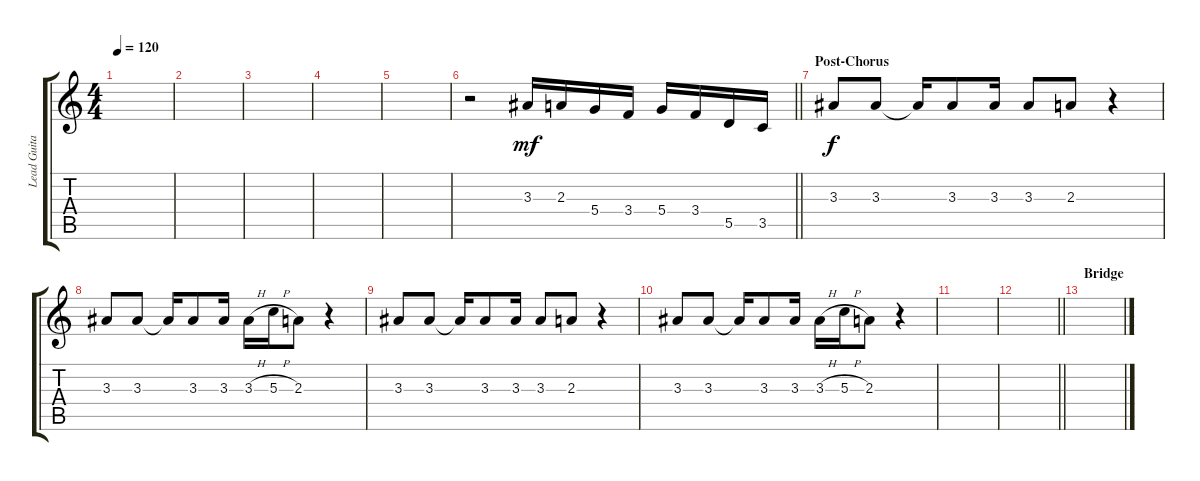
\track ("Lead Guitar I" "Lead Guita") {instrument distortionguitar}
\staff {score tabs}
\tuning (E4 B3 G3 D3 A2 D2) {hide}
\ts (4 4)
\tempo 120
\clef g2
\ks c
|
|
|
|
|
\barLineRight lightlight
r.2 3.3.16{dy mf} 2.3.16 5.4.16 3.4.16 5.4.16 3.4.16 5.5.16 3.5.16 |
\section ("" "Post-Chorus")
3.3.8{dy f} 3.3.8 3.3{t}.16 3.3.8 3.3.16 3.3.8 2.3.8 r.4 |
3.3.8 3.3.8 3.3{t}.16 3.3.8 3.3.16 3.3{h}.16 5.3{h}.16 2.3.8 r.4 |
3.3.8 3.3.8 3.3{t}.16 3.3.8 3.3.16 3.3.8 2.3.8 r.4 |
3.3.8 3.3.8 3.3{t}.16 3.3.8 3.3.16 3.3{h}.16 5.3{h}.16 2.3.8 r.4 |
|
\barLineRight lightlight
|
\section ("" "Bridge")
